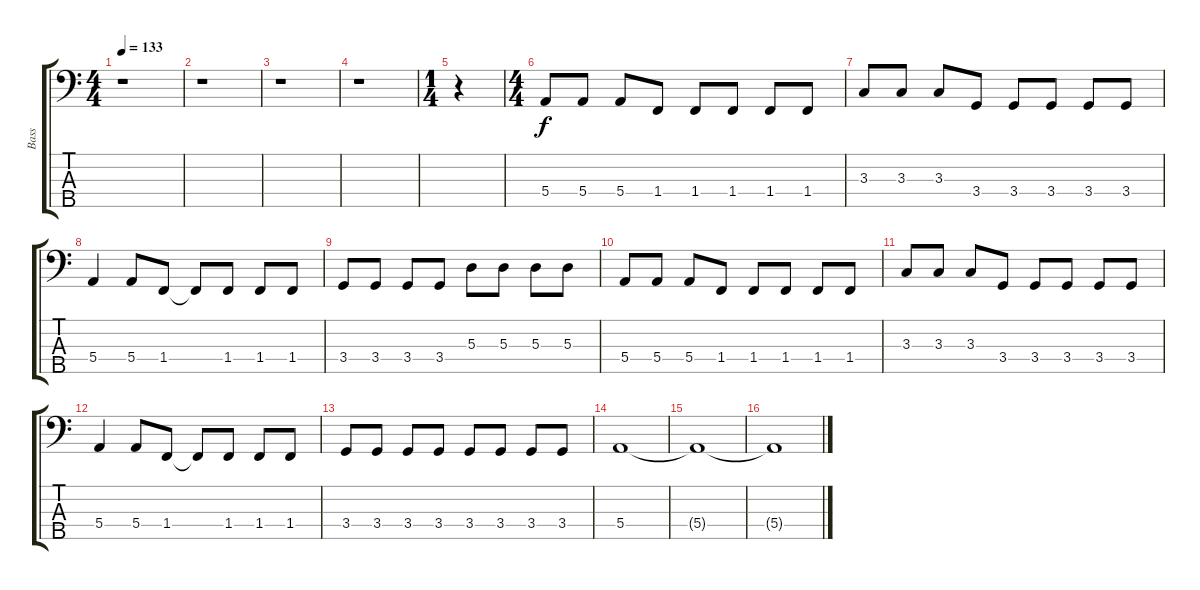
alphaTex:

\track ("Bass" "Bass") {instrument electricbassfinger}
\staff {score tabs}
\tuning (G2 D2 A1 E1 B0) {hide}
\ts (4 4)
\tempo 133
\clef f4
\ks c
r.1{dy f instrument electricbassfinger} |
r.1 |
r.1 |
r.1 |
\ts (1 4)
r.4 |
\ts (4 4)
5.4.8 5.4.8 5.4.8 1.4.8 1.4.8 1.4.8 1.4.8 1.4.8 |
3.3.8 3.3.8 3.3.8 3.4.8 3.4.8 3.4.8 3.4.8 3.4.8 |
5.4.4 5.4.8 1.4.8 1.4{t}.8 1.4.8 1.4.8 1.4.8 |
3.4.8 3.4.8 3.4.8 3.4.8 5.3.8 5.3.8 5.3.8 5.3.8 |
5.4.8 5.4.8 5.4.8 1.4.8 1.4.8 1.4.8 1.4.8 1.4.8 |
3.3.8 3.3.8 3.3.8 3.4.8 3.4.8 3.4.8 3.4.8 3.4.8 |
5.4.4 5.4.8 1.4.8 1.4{t}.8 1.4.8 1.4.8 1.4.8 |
3.4.8 3.4.8 3.4.8 3.4.8 3.4.8 3.4.8 3.4.8 3.4.8 |
5.4.1 |
5.4{t}.1 |
5.4{t}.1
